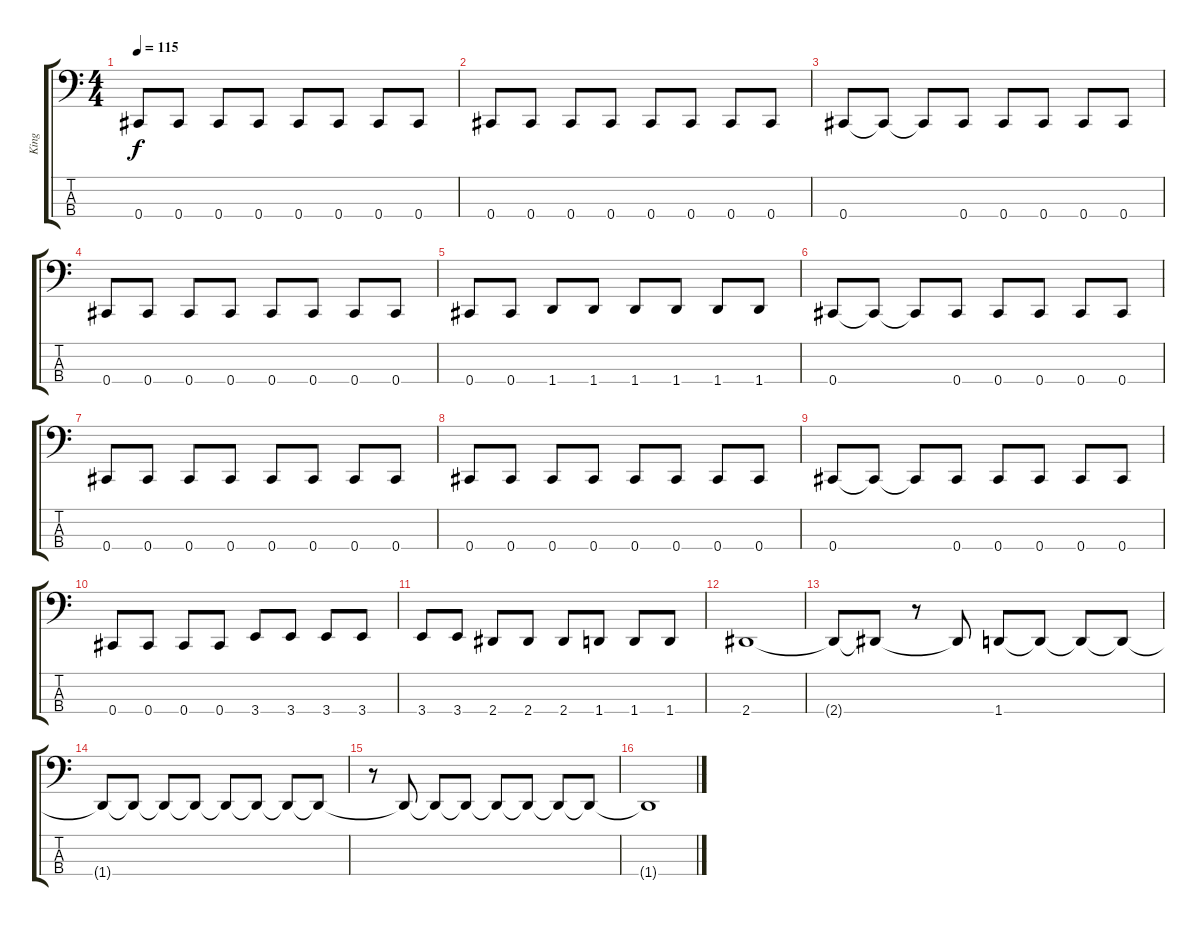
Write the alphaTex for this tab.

\track ("King" "King") {instrument electricbassfinger}
\staff {score tabs}
\tuning (E2 B1 Gb1 Db1) {hide}
\ts (4 4)
\tempo 115
\clef f4
\ks c
0.4.8{dy f} 0.4.8 0.4.8 0.4.8 0.4.8 0.4.8 0.4.8 0.4.8 |
0.4.8 0.4.8 0.4.8 0.4.8 0.4.8 0.4.8 0.4.8 0.4.8 |
0.4.8 0.4{t}.8 0.4{t}.8 0.4.8 0.4.8 0.4.8 0.4.8 0.4.8 |
0.4.8 0.4.8 0.4.8 0.4.8 0.4.8 0.4.8 0.4.8 0.4.8 |
0.4.8 0.4.8 1.4.8 1.4.8 1.4.8 1.4.8 1.4.8 1.4.8 |
0.4.8 0.4{t}.8 0.4{t}.8 0.4.8 0.4.8 0.4.8 0.4.8 0.4.8 |
0.4.8 0.4.8 0.4.8 0.4.8 0.4.8 0.4.8 0.4.8 0.4.8 |
0.4.8 0.4.8 0.4.8 0.4.8 0.4.8 0.4.8 0.4.8 0.4.8 |
0.4.8 0.4{t}.8 0.4{t}.8 0.4.8 0.4.8 0.4.8 0.4.8 0.4.8 |
0.4.8 0.4.8 0.4.8 0.4.8 3.4.8 3.4.8 3.4.8 3.4.8 |
3.4.8 3.4.8 2.4.8 2.4.8 2.4.8 1.4.8 1.4.8 1.4.8 |
2.4.1 |
2.4{t}.8 2.4{t}.8 r.8 2.4{t}.8 1.4.8 1.4{t}.8 1.4{t}.8 1.4{t}.8 |
1.4{t}.8 1.4{t}.8 1.4{t}.8 1.4{t}.8 1.4{t}.8 1.4{t}.8 1.4{t}.8 1.4{t}.8 |
r.8 1.4{t}.8 1.4{t}.8 1.4{t}.8 1.4{t}.8 1.4{t}.8 1.4{t}.8 1.4{t}.8 |
1.4{t}.1
